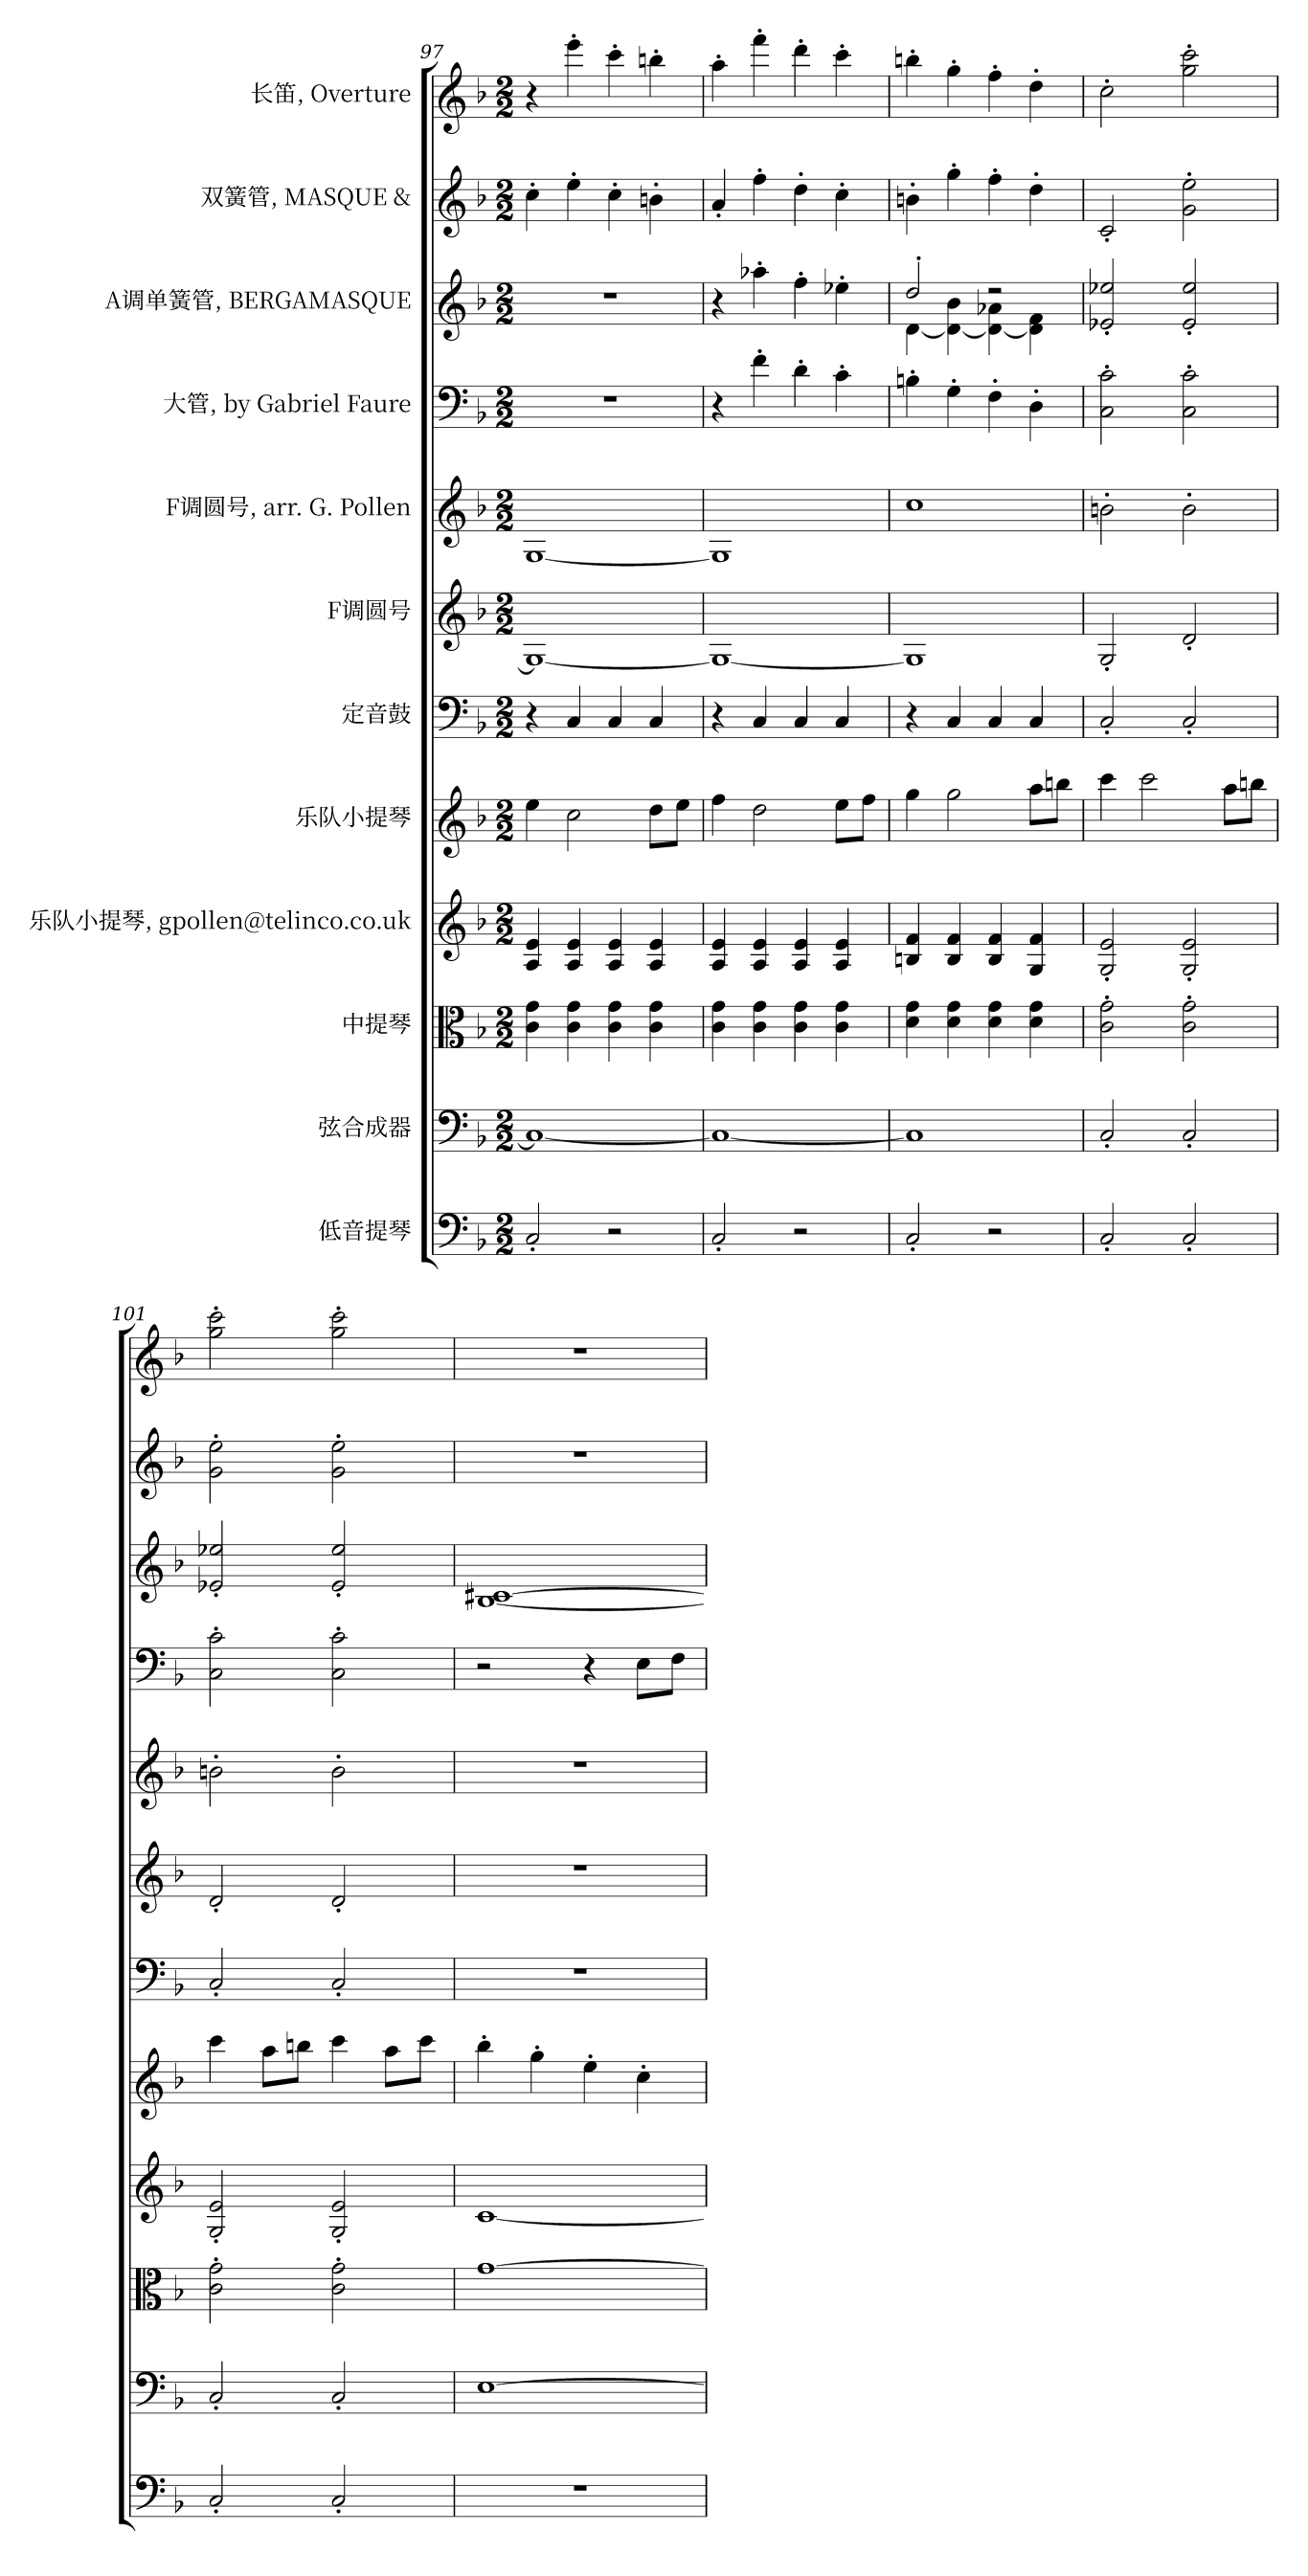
**kern	**kern	**kern	**kern	**kern	**kern	**kern	**kern	**kern	**kern	**kern	**kern
*part12	*part11	*part10	*part9	*part8	*part7	*part6	*part5	*part4	*part3	*part2	*part1
*staff12	*staff11	*staff10	*staff9	*staff8	*staff7	*staff6	*staff5	*staff4	*staff3	*staff2	*staff1
*I"低音提琴	*I"弦合成器	*I"中提琴	*I"乐队小提琴, gpollen@telinco.co.uk	*I"乐队小提琴	*I"定音鼓	*I"F调圆号	*I"F调圆号, arr. G. Pollen	*I"大管, by Gabriel Faure	*I"A调单簧管, BERGAMASQUE	*I"双簧管, MASQUE &amp;	*I"长笛, Overture
*clefF4	*clefF4	*clefC3	*clefG2	*clefG2	*clefF4	*clefG2	*clefG2	*clefF4	*clefG2	*clefG2	*clefG2
*ITrd7c12	*	*	*	*	*	*ITrd4c7	*ITrd4c7	*	*ITrd2c3	*	*
*k[b-]	*k[b-]	*k[b-]	*k[b-]	*k[b-]	*k[b-]	*k[b-e-]	*k[b-e-]	*k[b-]	*k[f#c#]	*k[b-]	*k[b-]
*M2/2	*M2/2	*M2/2	*M2/2	*M2/2	*M2/2	*M2/2	*M2/2	*M2/2	*M2/2	*M2/2	*M2/2
=97	=97	=97	=97	=97	=97	=97	=97	=97	=97	=97	=97
2CC'/	1C_	4c\ 4g\	4A/ 4e/	4ee\	4r	1C_	[1C	1r	1r	4cc'\	4r
.	.	4c\ 4g\	4A/ 4e/	2cc\	4C/	.	.	.	.	4ee'\	4eee'\
2r	.	4c\ 4g\	4A/ 4e/	.	4C/	.	.	.	.	4cc'\	4ccc'\
.	.	4c\ 4g\	4A/ 4e/	8dd\L	4C/	.	.	.	.	4bn'\	4bbn'\
.	.	.	.	8ee\J	.	.	.	.	.	.	.
=98	=98	=98	=98	=98	=98	=98	=98	=98	=98	=98	=98
2CC'/	1C_	4c\ 4g\	4A/ 4e/	4ff\	4r	1C_	1C]	4r	4r	4a'/	4aa'\
.	.	4c\ 4g\	4A/ 4e/	2dd\	4C/	.	.	4f'\	4ffn'\	4ff'\	4fff'\
2r	.	4c\ 4g\	4A/ 4e/	.	4C/	.	.	4d'\	4dd'\	4dd'\	4ddd'\
.	.	4c\ 4g\	4A/ 4e/	8ee\L	4C/	.	.	4c'\	4ccn'\	4cc'\	4ccc'\
.	.	.	.	8ff\J	.	.	.	.	.	.	.
=99	=99	=99	=99	=99	=99	=99	=99	=99	=99	=99	=99
*	*	*	*	*	*	*	*	*	*^	*	*
2CC'/	1C]	4d\ 4g\	4Bn/ 4f/	4gg\	4r	1C]	1f	4Bn'\	2b'/	[4B\	4bn'\	4bbn'\
.	.	4d\ 4g\	4B/ 4f/	2gg\	4C/	.	.	4G'\	.	4B\_ 4g\	4gg'\	4gg'\
2r	.	4d\ 4g\	4B/ 4f/	.	4C/	.	.	4F'\	2r	4B\_ 4fn\	4ff'\	4ff'\
.	.	4d\ 4g\	4G/ 4f/	8aa\L	4C/	.	.	4D'\	.	4B\] 4d\	4dd'\	4dd'\
.	.	.	.	8bbn\J	.	.	.	.	.	.	.	.
*	*	*	*	*	*	*	*	*	*v	*v	*	*
!!LO:PB:g=z
=100	=100	=100	=100	=100	=100	=100	=100	=100	=100	=100	=100
2CC'/	2C'/	2c\' 2g\'	2G/' 2e/'	4ccc\	2C'/	2C'/	2en'\	2C\' 2c\'	2cn/' 2ccn/'	2c'/	2cc'\
.	.	.	.	2ccc\	.	.	.	.	.	.	.
2CC'/	2C'/	2c\' 2g\'	2G/' 2e/'	.	2C'/	2G'/	2e'\	2C\' 2c\'	2c/' 2cc/'	2g\' 2ee\'	2gg\' 2ccc\'
.	.	.	.	8aa\L	.	.	.	.	.	.	.
.	.	.	.	8bbn\J	.	.	.	.	.	.	.
=101	=101	=101	=101	=101	=101	=101	=101	=101	=101	=101	=101
2CC'/	2C'/	2c\' 2g\'	2G/' 2e/'	4ccc\	2C'/	2G'/	2en'\	2C\' 2c\'	2cn/' 2ccn/'	2g\' 2ee\'	2gg\' 2ccc\'
.	.	.	.	8aa\L	.	.	.	.	.	.	.
.	.	.	.	8bbn\J	.	.	.	.	.	.	.
2CC'/	2C'/	2c\' 2g\'	2G/' 2e/'	4ccc\	2C'/	2G'/	2e'\	2C\' 2c\'	2c/' 2cc/'	2g\' 2ee\'	2gg\' 2ccc\'
.	.	.	.	8aa\L	.	.	.	.	.	.	.
.	.	.	.	8ccc\J	.	.	.	.	.	.	.
=102	=102	=102	=102	=102	=102	=102	=102	=102	=102	=102	=102
1r	[1E	[1g	[1c	4bb-'\	1r	1r	1r	2r	[1G [1A#X	1r	1r
.	.	.	.	4gg'\	.	.	.	.	.	.	.
.	.	.	.	4ee'\	.	.	.	4r	.	.	.
.	.	.	.	4cc'\	.	.	.	8E\L	.	.	.
.	.	.	.	.	.	.	.	8F\J	.	.	.
=	=	=	=	=	=	=	=	=	=	=	=
*-	*-	*-	*-	*-	*-	*-	*-	*-	*-	*-	*-
